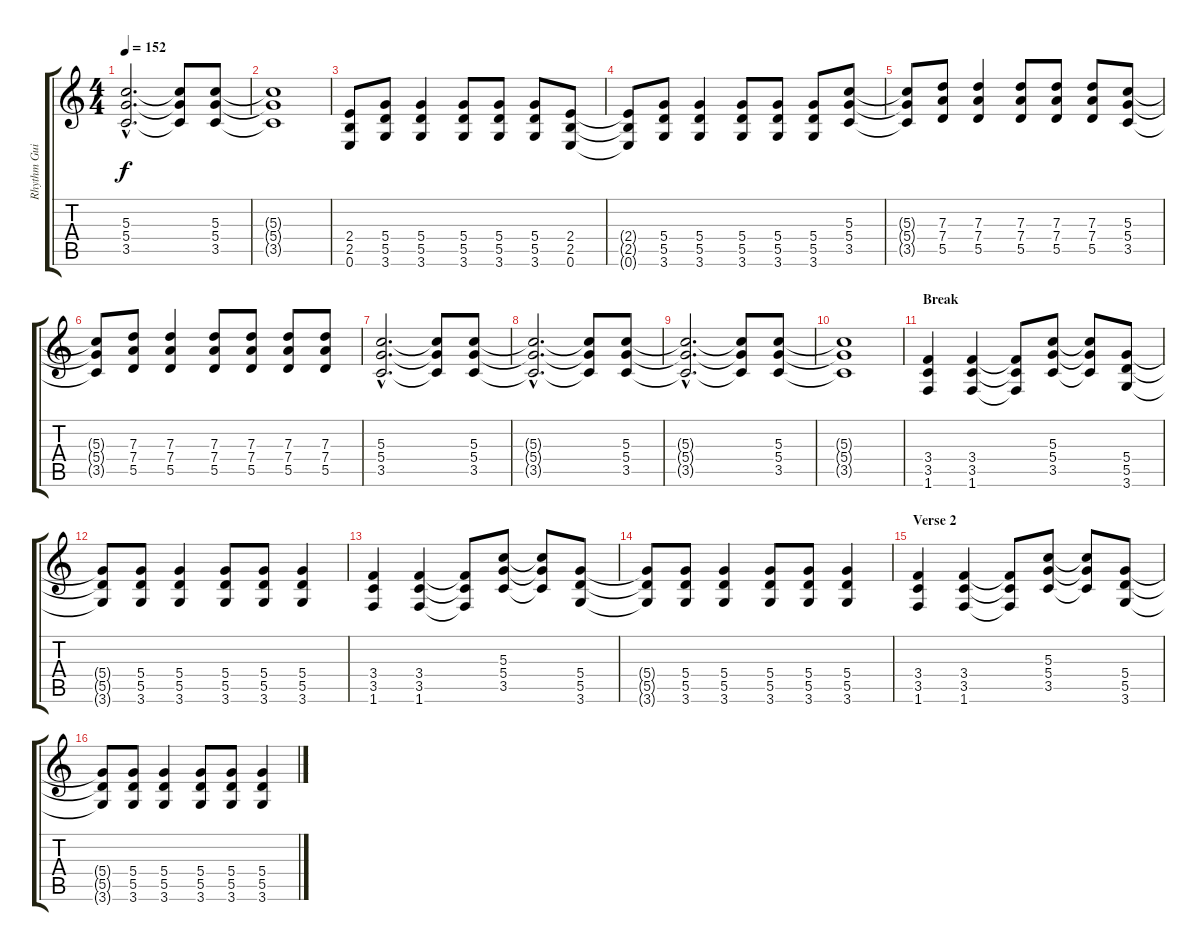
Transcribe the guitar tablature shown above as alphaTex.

\track ("Rhythm Guitar" "Rhythm Gui") {instrument overdrivenguitar}
\staff {score tabs}
\tuning (E4 B3 G3 D3 A2 E2) {hide}
\ts (4 4)
\tempo 152
\clef g2
\ks c
(5.3{hac t} 5.4{hac t} 3.5{hac t}).2{d dy f} (5.3{t} 5.4{t} 3.5{t}).8 (5.3 5.4 3.5).8 |
(5.3{t} 5.4{t} 3.5{t}).1 |
(2.4 2.5 0.6).8 (5.4 5.5 3.6).8 (5.4 5.5 3.6).4 (5.4 5.5 3.6).8 (5.4 5.5 3.6).8 (5.4 5.5 3.6).8 (2.4 2.5 0.6).8 |
(2.4{t} 2.5{t} 0.6{t}).8 (5.4 5.5 3.6).8 (5.4 5.5 3.6).4 (5.4 5.5 3.6).8 (5.4 5.5 3.6).8 (5.4 5.5 3.6).8 (5.3 5.4 3.5).8 |
(5.3{t} 5.4{t} 3.5{t}).8 (7.3 7.4 5.5).8 (7.3 7.4 5.5).4 (7.3 7.4 5.5).8 (7.3 7.4 5.5).8 (7.3 7.4 5.5).8 (5.3 5.4 3.5).8 |
(5.3{t} 5.4{t} 3.5{t}).8 (7.3 7.4 5.5).8 (7.3 7.4 5.5).4 (7.3 7.4 5.5).8 (7.3 7.4 5.5).8 (7.3 7.4 5.5).8 (7.3 7.4 5.5).8 |
(5.3{hac} 5.4{hac} 3.5{hac}).2{d} (5.3{t} 5.4{t} 3.5{t}).8 (5.3 5.4 3.5).8 |
(5.3{hac t} 5.4{hac t} 3.5{hac t}).2{d} (5.3{t} 5.4{t} 3.5{t}).8 (5.3 5.4 3.5).8 |
(5.3{hac t} 5.4{hac t} 3.5{hac t}).2{d} (5.3{t} 5.4{t} 3.5{t}).8 (5.3 5.4 3.5).8 |
(5.3{t} 5.4{t} 3.5{t}).1 |
\section ("" "Break")
(3.4 3.5 1.6).4 (3.4 3.5 1.6).4 (3.4{t} 3.5{t} 1.6{t}).8 (5.3 5.4 3.5).8 (5.3{t} 5.4{t} 3.5{t}).8 (5.4 5.5 3.6).8 |
(5.4{t} 5.5{t} 3.6{t}).8 (5.4 5.5 3.6).8 (5.4 5.5 3.6).4 (5.4 5.5 3.6).8 (5.4 5.5 3.6).8 (5.4 5.5 3.6).4 |
(3.4 3.5 1.6).4 (3.4 3.5 1.6).4 (3.4{t} 3.5{t} 1.6{t}).8 (5.3 5.4 3.5).8 (5.3{t} 5.4{t} 3.5{t}).8 (5.4 5.5 3.6).8 |
(5.4{t} 5.5{t} 3.6{t}).8 (5.4 5.5 3.6).8 (5.4 5.5 3.6).4 (5.4 5.5 3.6).8 (5.4 5.5 3.6).8 (5.4 5.5 3.6).4 |
\section ("" "Verse 2")
(3.4 3.5 1.6).4 (3.4 3.5 1.6).4 (3.4{t} 3.5{t} 1.6{t}).8 (5.3 5.4 3.5).8 (5.3{t} 5.4{t} 3.5{t}).8 (5.4 5.5 3.6).8 |
(5.4{t} 5.5{t} 3.6{t}).8 (5.4 5.5 3.6).8 (5.4 5.5 3.6).4 (5.4 5.5 3.6).8 (5.4 5.5 3.6).8 (5.4 5.5 3.6).4
